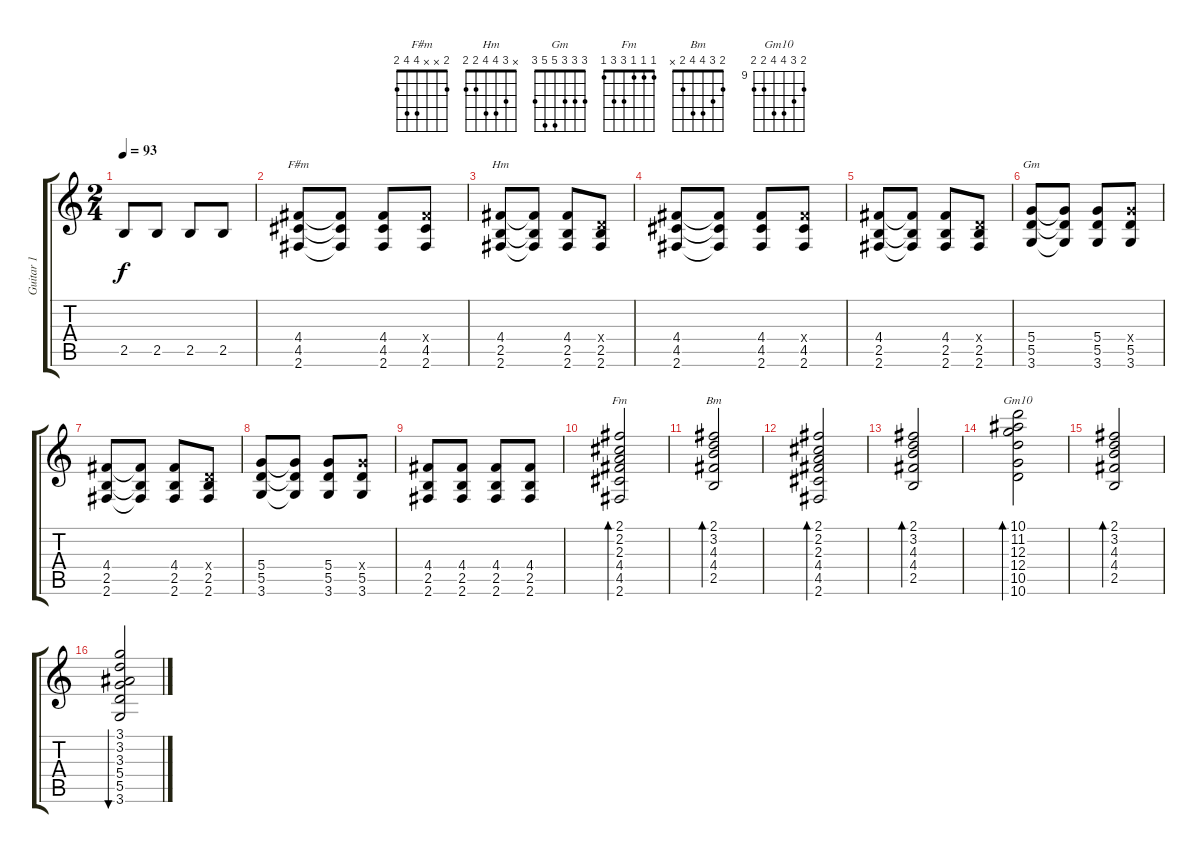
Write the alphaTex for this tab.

\track ("Guitar 1" "Guitar 1") {instrument distortionguitar}
\staff {score tabs}
\tuning (E4 B3 G3 D3 A2 E2) {hide}
\chord ("F#m" 2 x x 4 4 2)
\chord ("Hm" x 3 4 4 2 2)
\chord ("Gm" 3 3 3 5 5 3)
\chord ("Fm" 1 1 1 3 3 1)
\chord ("Bm" 2 3 4 4 2 x)
\chord ("Gm10" 10 11 12 12 10 10) {firstfret 9}
\ts (2 4)
\tempo 93
\clef g2
\ks c
2.5.8{dy f} 2.5.8 2.5.8 2.5.8 |
(4.4 4.5 2.6).8{ch "F#m"} (4.4{t} 4.5{t} 2.6{t}).8 (4.4 4.5 2.6).8 (4.4{x} 4.5 2.6).8 |
(4.4 2.5 2.6).8{ch "Hm"} (4.4{t} 2.5{t} 2.6{t}).8 (4.4 2.5 2.6).8 (0.4{x} 2.5 2.6).8 |
(4.4 4.5 2.6).8 (4.4{t} 4.5{t} 2.6{t}).8 (4.4 4.5 2.6).8 (4.4{x} 4.5 2.6).8 |
(4.4 2.5 2.6).8 (4.4{t} 2.5{t} 2.6{t}).8 (4.4 2.5 2.6).8 (0.4{x} 2.5 2.6).8 |
(5.4 5.5 3.6).8{ch "Gm"} (5.4{t} 5.5{t} 3.6{t}).8 (5.4 5.5 3.6).8 (5.4{x} 5.5 3.6).8 |
(4.4 2.5 2.6).8 (4.4{t} 2.5{t} 2.6{t}).8 (4.4 2.5 2.6).8 (0.4{x} 2.5 2.6).8 |
(5.4 5.5 3.6).8 (5.4{t} 5.5{t} 3.6{t}).8 (5.4 5.5 3.6).8 (5.4{x} 5.5 3.6).8 |
(4.4 2.5 2.6).8 (4.4 2.5 2.6).8 (4.4 2.5 2.6).8 (4.4 2.5 2.6).8 |
(2.1 2.2 2.3 4.4 4.5 2.6).2{bd 240 ch "Fm"} |
(2.1 3.2 4.3 4.4 2.5).2{bd 240 ch "Bm"} |
(2.1 2.2 2.3 4.4 4.5 2.6).2{bd 240} |
(2.1 3.2 4.3 4.4 2.5).2{bd 240} |
(10.1 11.2 12.3 12.4 10.5 10.6).2{bd 480 ch "Gm10"} |
(2.1 3.2 4.3 4.4 2.5).2{bd 240} |
(3.1 3.2 3.3 5.4 5.5 3.6).2{bu 240}
